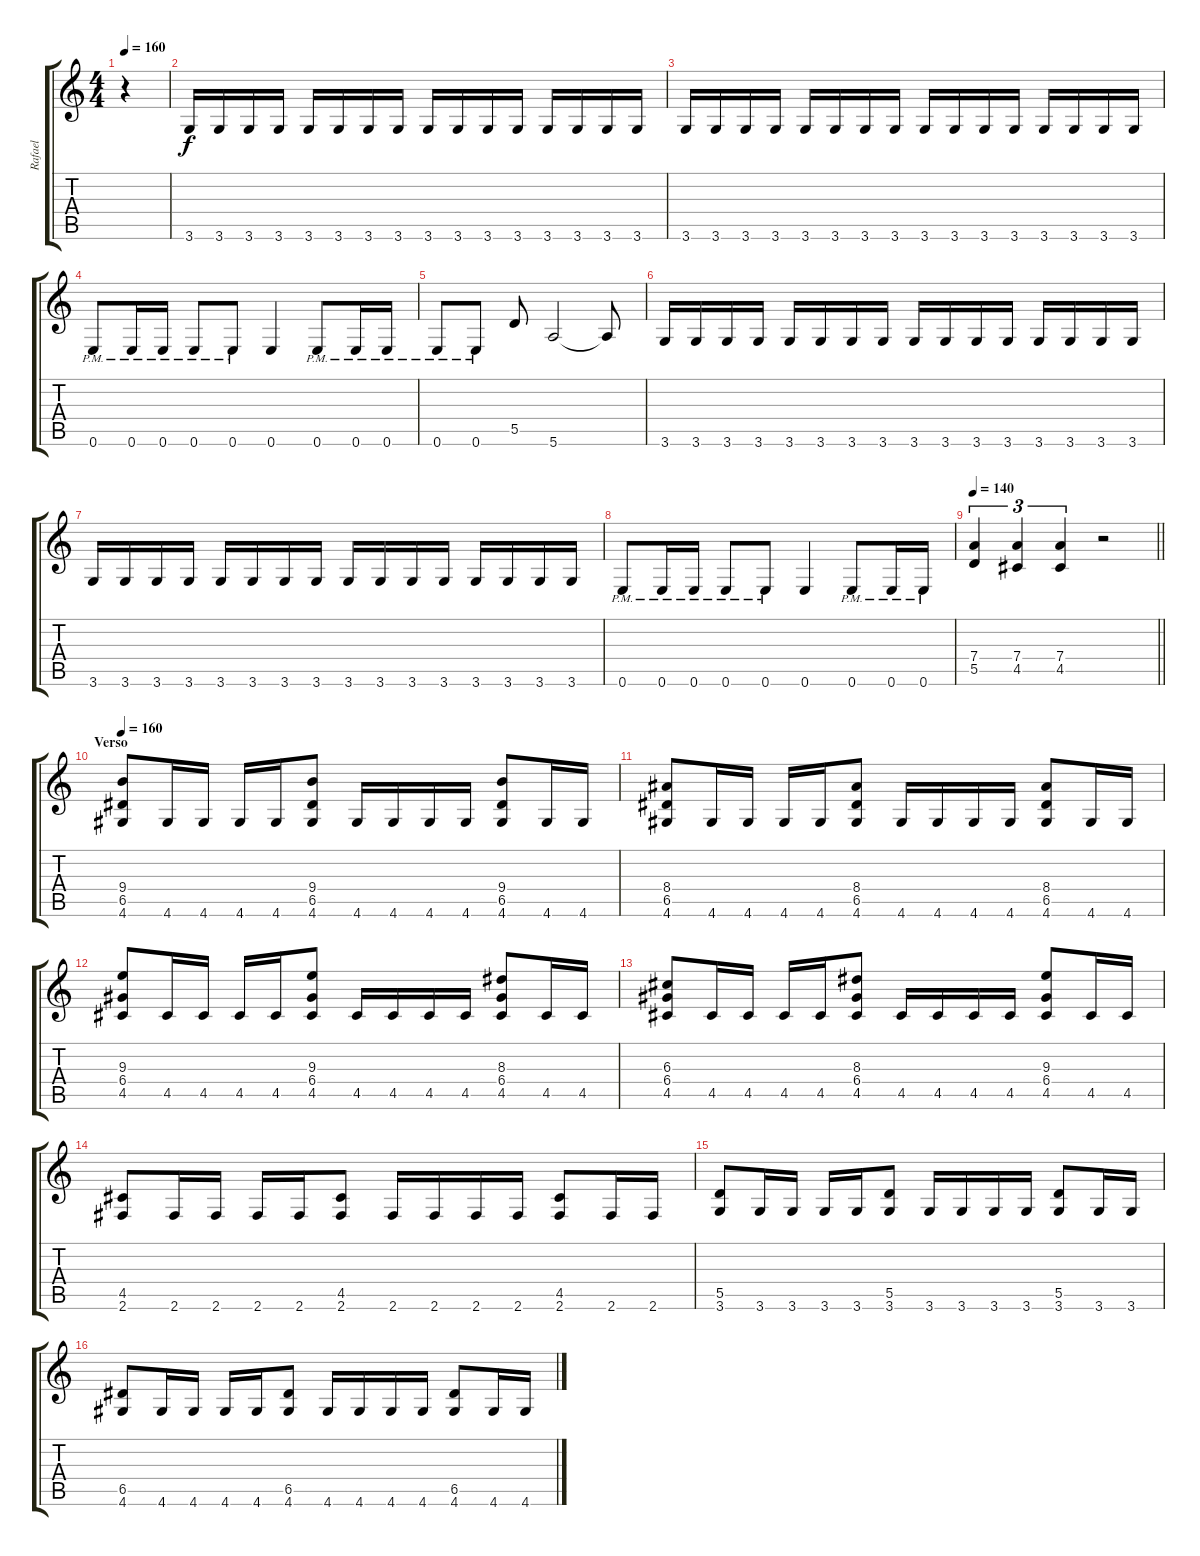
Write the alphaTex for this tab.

\track ("Rafael" "Rafael") {instrument distortionguitar}
\staff {score tabs}
\tuning (E4 B3 G3 D3 A2 E2) {hide}
\ts (4 4)
\tempo 160
\clef g2
\ks c
r.4{dy f} |
3.6.16 3.6.16 3.6.16 3.6.16 3.6.16 3.6.16 3.6.16 3.6.16 3.6.16 3.6.16 3.6.16 3.6.16 3.6.16 3.6.16 3.6.16 3.6.16 |
3.6.16 3.6.16 3.6.16 3.6.16 3.6.16 3.6.16 3.6.16 3.6.16 3.6.16 3.6.16 3.6.16 3.6.16 3.6.16 3.6.16 3.6.16 3.6.16 |
0.6{pm}.8 0.6{pm}.16 0.6{pm}.16 0.6{pm}.8 0.6{pm}.8 0.6.4 0.6{pm}.8 0.6{pm}.16 0.6{pm}.16 |
0.6{pm}.8 0.6{pm}.8 5.5.8 5.6.2 5.6{t}.8 |
3.6.16 3.6.16 3.6.16 3.6.16 3.6.16 3.6.16 3.6.16 3.6.16 3.6.16 3.6.16 3.6.16 3.6.16 3.6.16 3.6.16 3.6.16 3.6.16 |
3.6.16 3.6.16 3.6.16 3.6.16 3.6.16 3.6.16 3.6.16 3.6.16 3.6.16 3.6.16 3.6.16 3.6.16 3.6.16 3.6.16 3.6.16 3.6.16 |
0.6{pm}.8 0.6{pm}.16 0.6{pm}.16 0.6{pm}.8 0.6{pm}.8 0.6.4 0.6{pm}.8 0.6{pm}.16 0.6{pm}.16 |
\tempo 140
\barLineRight lightlight
(7.4 5.5).4{tu (3 2) volume 0} (7.4 4.5).4{tu (3 2)} (7.4 4.5).4{tu (3 2)} r.2 |
\section ("" "Verso")
\tempo 160
(9.4 6.5 4.6).8 4.6.16 4.6.16 4.6.16 4.6.16 (9.4 6.5 4.6).8 4.6.16 4.6.16 4.6.16 4.6.16 (9.4 6.5 4.6).8 4.6.16 4.6.16 |
(8.4 6.5 4.6).8 4.6.16 4.6.16 4.6.16 4.6.16 (8.4 6.5 4.6).8 4.6.16 4.6.16 4.6.16 4.6.16 (8.4 6.5 4.6).8 4.6.16 4.6.16 |
(9.3 6.4 4.5).8 4.5.16 4.5.16 4.5.16 4.5.16 (9.3 6.4 4.5).8 4.5.16 4.5.16 4.5.16 4.5.16 (8.3 6.4 4.5).8 4.5.16 4.5.16 |
(6.3 6.4 4.5).8 4.5.16 4.5.16 4.5.16 4.5.16 (8.3 6.4 4.5).8 4.5.16 4.5.16 4.5.16 4.5.16 (9.3 6.4 4.5).8 4.5.16 4.5.16 |
(4.5 2.6).8 2.6.16 2.6.16 2.6.16 2.6.16 (4.5 2.6).8 2.6.16 2.6.16 2.6.16 2.6.16 (4.5 2.6).8 2.6.16 2.6.16 |
(5.5 3.6).8 3.6.16 3.6.16 3.6.16 3.6.16 (5.5 3.6).8 3.6.16 3.6.16 3.6.16 3.6.16 (5.5 3.6).8 3.6.16 3.6.16 |
(6.5 4.6).8 4.6.16 4.6.16 4.6.16 4.6.16 (6.5 4.6).8 4.6.16 4.6.16 4.6.16 4.6.16 (6.5 4.6).8 4.6.16 4.6.16
